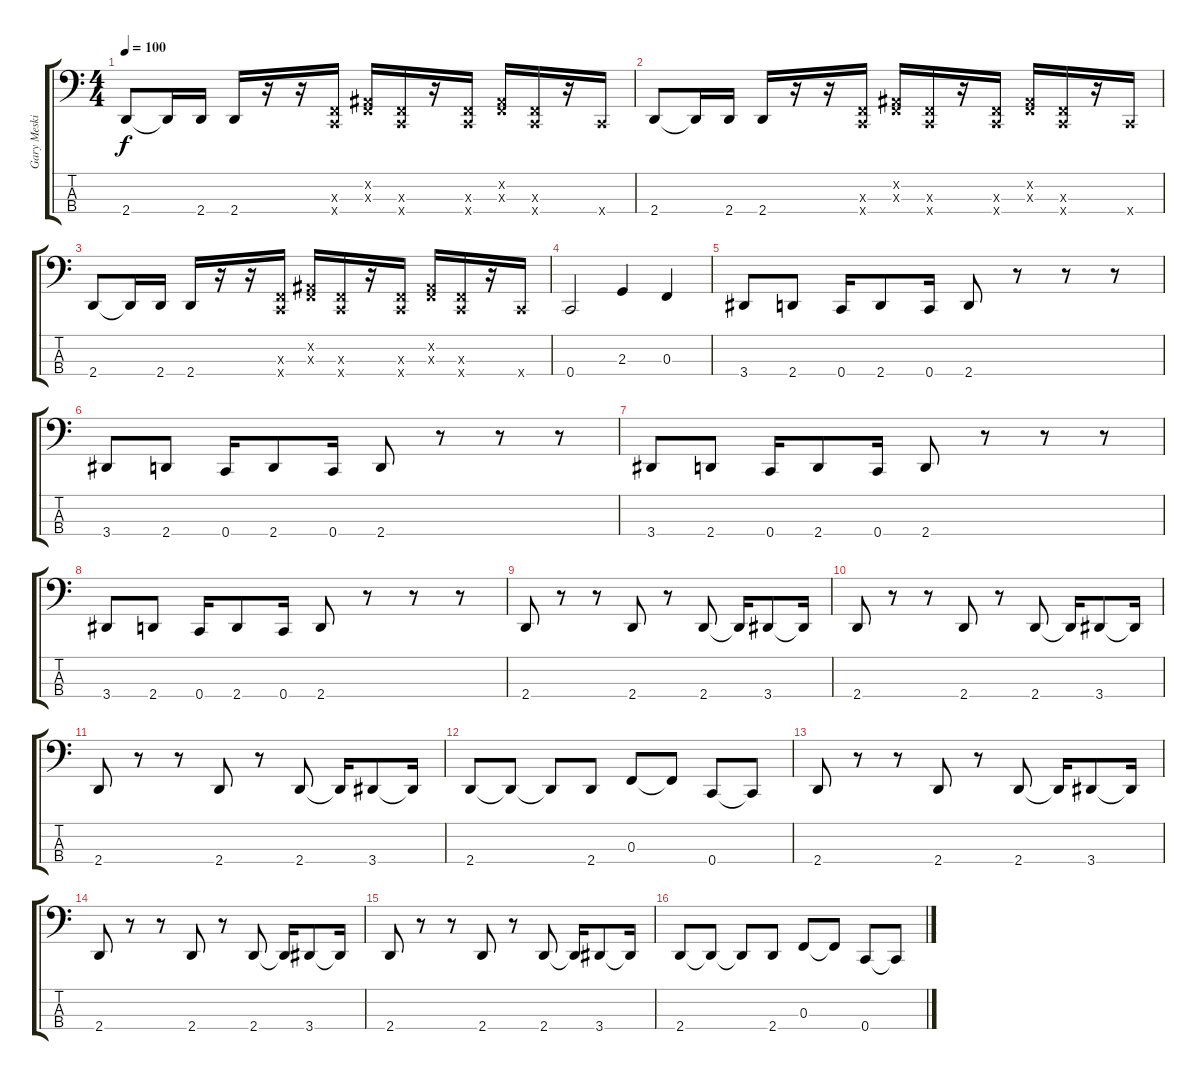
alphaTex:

\track ("Gary Meskil" "Gary Meski") {instrument electricbasspick}
\staff {score tabs}
\tuning (Eb2 Bb1 F1 C1) {hide}
\ts (4 4)
\tempo 100
\clef f4
\ks c
2.4.8{dy f} 2.4{t}.16 2.4.16 2.4.16 r.16 r.16 (0.3{x} 0.4{x}).16 (0.2{x} 0.3{x}).16 (0.3{x} 0.4{x}).16 r.16 (0.3{x} 0.4{x}).16 (0.2{x} 0.3{x}).16 (0.3{x} 0.4{x}).16 r.16 0.4{x}.16 |
2.4.8 2.4{t}.16 2.4.16 2.4.16 r.16 r.16 (0.3{x} 0.4{x}).16 (0.2{x} 0.3{x}).16 (0.3{x} 0.4{x}).16 r.16 (0.3{x} 0.4{x}).16 (0.2{x} 0.3{x}).16 (0.3{x} 0.4{x}).16 r.16 0.4{x}.16 |
2.4.8 2.4{t}.16 2.4.16 2.4.16 r.16 r.16 (0.3{x} 0.4{x}).16 (0.2{x} 0.3{x}).16 (0.3{x} 0.4{x}).16 r.16 (0.3{x} 0.4{x}).16 (0.2{x} 0.3{x}).16 (0.3{x} 0.4{x}).16 r.16 0.4{x}.16 |
0.4.2 2.3.4 0.3.4 |
3.4.8 2.4.8 0.4.16 2.4.8 0.4.16 2.4.8 r.8 r.8 r.8 |
3.4.8 2.4.8 0.4.16 2.4.8 0.4.16 2.4.8 r.8 r.8 r.8 |
3.4.8 2.4.8 0.4.16 2.4.8 0.4.16 2.4.8 r.8 r.8 r.8 |
3.4.8 2.4.8 0.4.16 2.4.8 0.4.16 2.4.8 r.8 r.8 r.8 |
2.4.8 r.8 r.8 2.4.8 r.8 2.4.8 2.4{t}.16 3.4.8 3.4{t}.16 |
2.4.8 r.8 r.8 2.4.8 r.8 2.4.8 2.4{t}.16 3.4.8 3.4{t}.16 |
2.4.8 r.8 r.8 2.4.8 r.8 2.4.8 2.4{t}.16 3.4.8 3.4{t}.16 |
2.4.8 2.4{t}.8 2.4{t}.8 2.4.8 0.3.8 0.3{t}.8 0.4.8 0.4{t}.8 |
2.4.8 r.8 r.8 2.4.8 r.8 2.4.8 2.4{t}.16 3.4.8 3.4{t}.16 |
2.4.8 r.8 r.8 2.4.8 r.8 2.4.8 2.4{t}.16 3.4.8 3.4{t}.16 |
2.4.8 r.8 r.8 2.4.8 r.8 2.4.8 2.4{t}.16 3.4.8 3.4{t}.16 |
2.4.8 2.4{t}.8 2.4{t}.8 2.4.8 0.3.8 0.3{t}.8 0.4.8 0.4{t}.8
